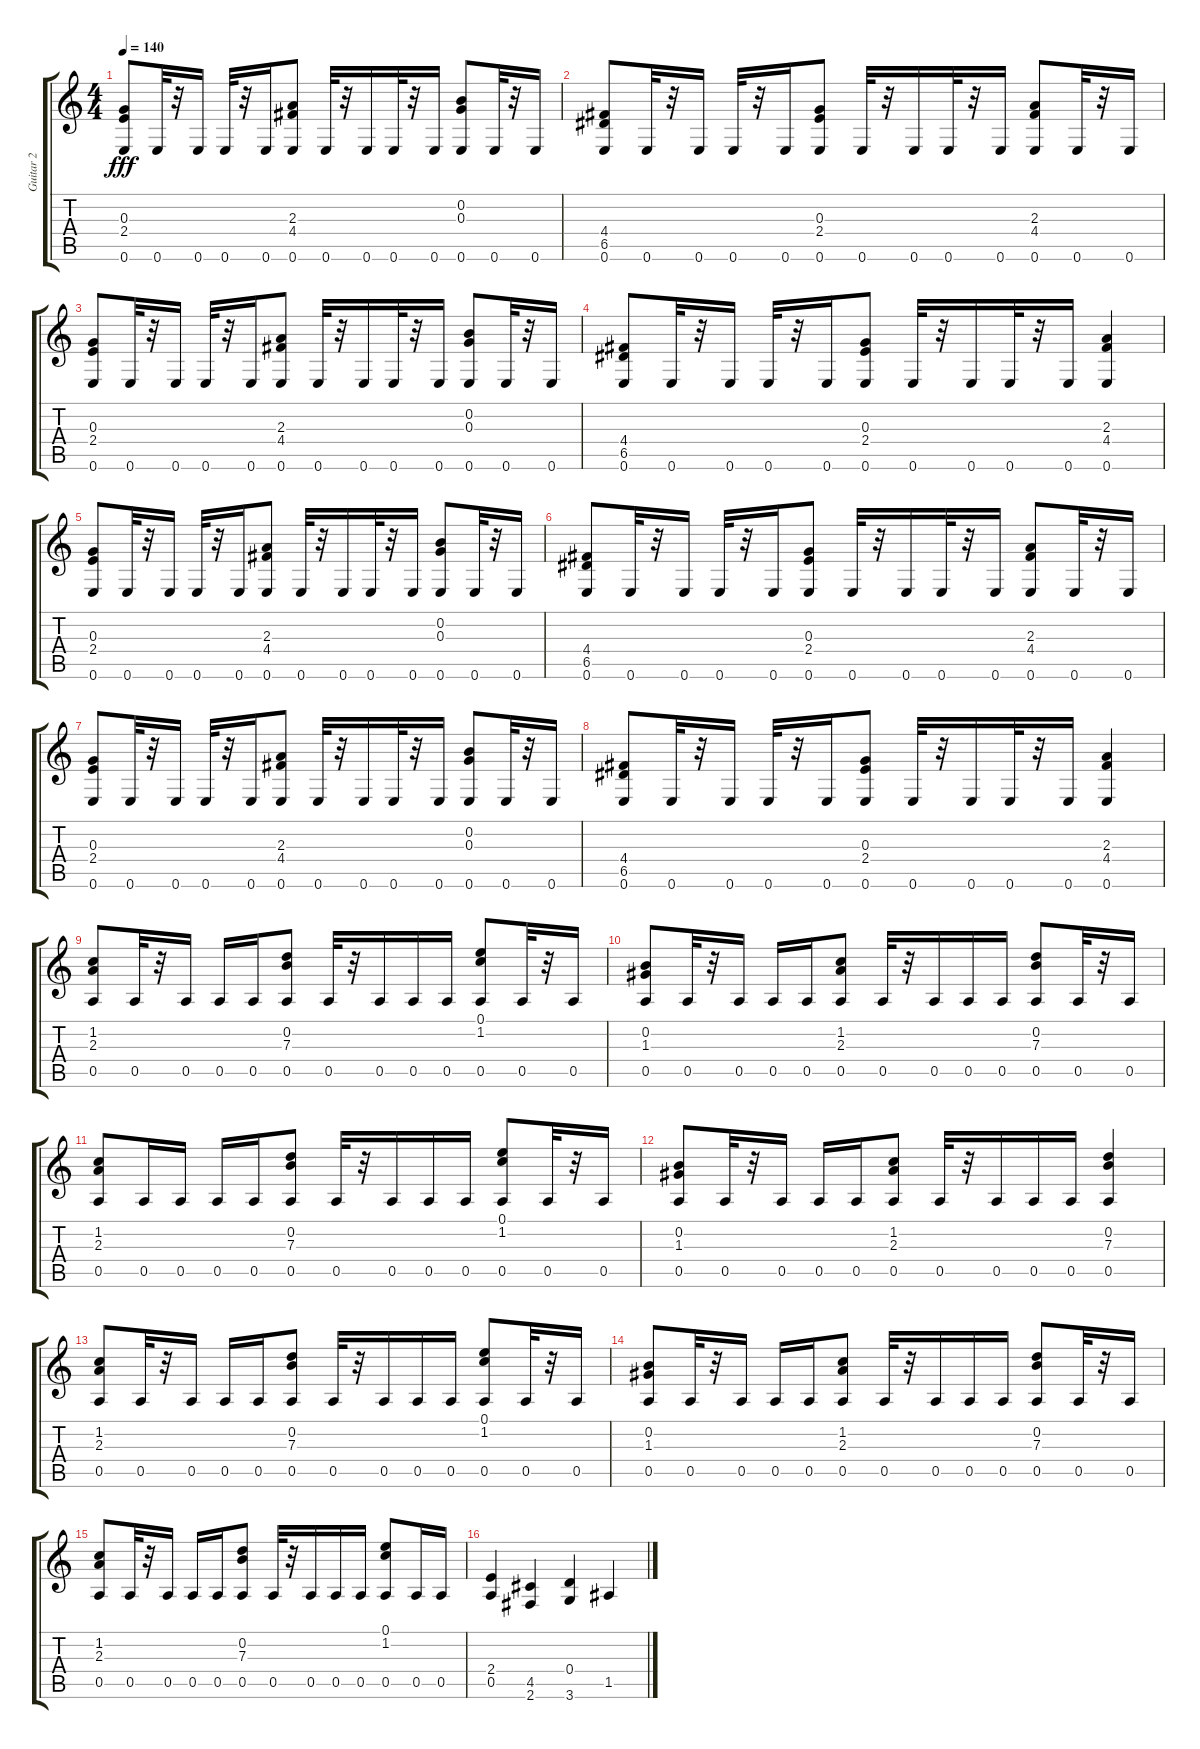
\track ("Guitar 2" "Guitar 2") {instrument distortionguitar}
\staff {score tabs}
\tuning (E4 B3 G3 D3 A2 E2) {hide}
\ts (4 4)
\tempo 140
\clef g2
\ks c
(0.3 2.4 0.6).8{dy fff} 0.6.32 r.32 0.6.16 0.6.32 r.32 0.6.16 (2.3 4.4 0.6).8 0.6.32 r.32 0.6.16 0.6.32 r.32 0.6.16 (0.2 0.3 0.6).8 0.6.32 r.32 0.6.16 |
(4.4 6.5 0.6).8 0.6.32 r.32 0.6.16 0.6.32 r.32 0.6.16 (0.3 2.4 0.6).8 0.6.32 r.32 0.6.16 0.6.32 r.32 0.6.16 (2.3 4.4 0.6).8 0.6.32 r.32 0.6.16 |
(0.3 2.4 0.6).8 0.6.32 r.32 0.6.16 0.6.32 r.32 0.6.16 (2.3 4.4 0.6).8 0.6.32 r.32 0.6.16 0.6.32 r.32 0.6.16 (0.2 0.3 0.6).8 0.6.32 r.32 0.6.16 |
(4.4 6.5 0.6).8 0.6.32 r.32 0.6.16 0.6.32 r.32 0.6.16 (0.3 2.4 0.6).8 0.6.32 r.32 0.6.16 0.6.32 r.32 0.6.16 (2.3 4.4 0.6).4 |
(0.3 2.4 0.6).8 0.6.32 r.32 0.6.16 0.6.32 r.32 0.6.16 (2.3 4.4 0.6).8 0.6.32 r.32 0.6.16 0.6.32 r.32 0.6.16 (0.2 0.3 0.6).8 0.6.32 r.32 0.6.16 |
(4.4 6.5 0.6).8 0.6.32 r.32 0.6.16 0.6.32 r.32 0.6.16 (0.3 2.4 0.6).8 0.6.32 r.32 0.6.16 0.6.32 r.32 0.6.16 (2.3 4.4 0.6).8 0.6.32 r.32 0.6.16 |
(0.3 2.4 0.6).8 0.6.32 r.32 0.6.16 0.6.32 r.32 0.6.16 (2.3 4.4 0.6).8 0.6.32 r.32 0.6.16 0.6.32 r.32 0.6.16 (0.2 0.3 0.6).8 0.6.32 r.32 0.6.16 |
(4.4 6.5 0.6).8 0.6.32 r.32 0.6.16 0.6.32 r.32 0.6.16 (0.3 2.4 0.6).8 0.6.32 r.32 0.6.16 0.6.32 r.32 0.6.16 (2.3 4.4 0.6).4 |
(1.2 2.3 0.5).8 0.5.32 r.32 0.5.16 0.5.16 0.5.16 (0.2 7.3 0.5).8 0.5.32 r.32 0.5.16 0.5.16 0.5.16 (0.1 1.2 0.5).8 0.5.32 r.32 0.5.16 |
(0.2 1.3 0.5).8 0.5.32 r.32 0.5.16 0.5.16 0.5.16 (1.2 2.3 0.5).8 0.5.32 r.32 0.5.16 0.5.16 0.5.16 (0.2 7.3 0.5).8 0.5.32 r.32 0.5.16 |
(1.2 2.3 0.5).8 0.5.16 0.5.16 0.5.16 0.5.16 (0.2 7.3 0.5).8 0.5.32 r.32 0.5.16 0.5.16 0.5.16 (0.1 1.2 0.5).8 0.5.32 r.32 0.5.16 |
(0.2 1.3 0.5).8 0.5.32 r.32 0.5.16 0.5.16 0.5.16 (1.2 2.3 0.5).8 0.5.32 r.32 0.5.16 0.5.16 0.5.16 (0.2 7.3 0.5).4 |
(1.2 2.3 0.5).8 0.5.32 r.32 0.5.16 0.5.16 0.5.16 (0.2 7.3 0.5).8 0.5.32 r.32 0.5.16 0.5.16 0.5.16 (0.1 1.2 0.5).8 0.5.32 r.32 0.5.16 |
(0.2 1.3 0.5).8 0.5.32 r.32 0.5.16 0.5.16 0.5.16 (1.2 2.3 0.5).8 0.5.32 r.32 0.5.16 0.5.16 0.5.16 (0.2 7.3 0.5).8 0.5.32 r.32 0.5.16 |
(1.2 2.3 0.5).8 0.5.32 r.32 0.5.16 0.5.16 0.5.16 (0.2 7.3 0.5).8 0.5.32 r.32 0.5.16 0.5.16 0.5.16 (0.1 1.2 0.5).8 0.5.16 0.5.16 |
(2.4 0.5).4 (4.5 2.6).4 (0.4 3.6).4 1.5.4
